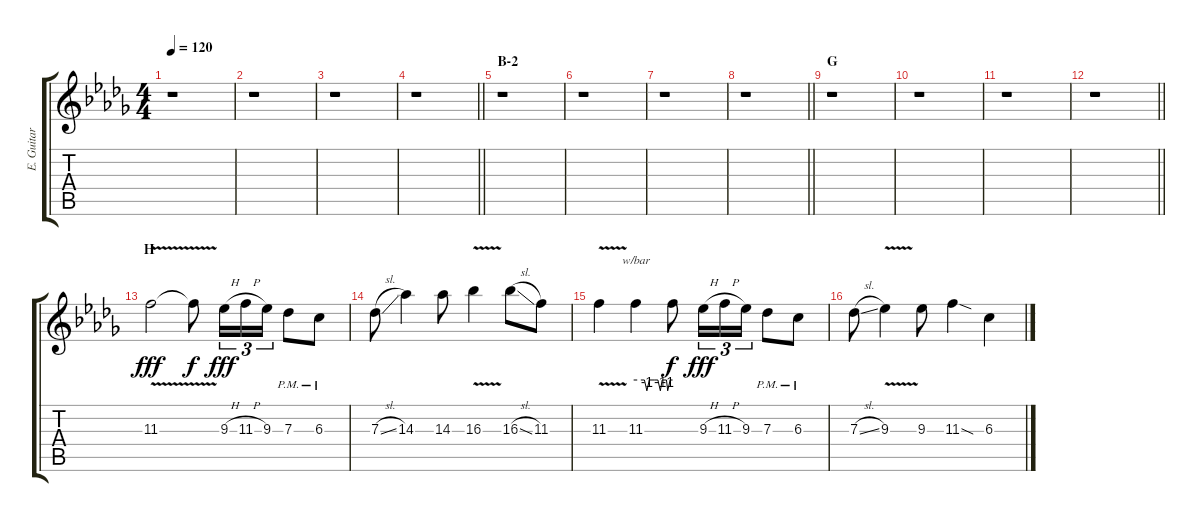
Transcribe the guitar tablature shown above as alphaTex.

\track ("E. Guitar III" "E. Guitar ") {instrument overdrivenguitar}
\staff {score tabs}
\tuning (Eb4 Bb3 Gb3 Db3 Ab2 Db2) {hide}
\ts (4 4)
\tempo 120
\clef g2
\ks db
r.1{dy fff} |
r.1 |
r.1 |
\barLineRight lightlight
r.1 |
\section ("" "B-2")
r.1 |
r.1 |
r.1 |
\barLineRight lightlight
r.1 |
\section ("" "G")
r.1 |
r.1 |
r.1 |
\barLineRight lightlight
r.1 |
\section ("" "H")
11.3{v}.2 11.3{t}.8{dy f} 9.3{h}.16{tu (3 2) dy fff} 11.3{h}.16{tu (3 2)} 9.3.16{tu (3 2)} 7.3{pm}.8 6.3{pm}.8 |
7.3{sl}.8 14.3.4 14.3.8 16.3{v}.4 16.3{sl}.8 11.3.8 |
11.3{v}.4 11.3.4{tbe (custom default 0 0 14 0 18 -4 22 0 30 0 36 0 40 -4 43 0 50 0 52 -4 56 0 60 0)} 11.3{t}.8{dy f} 9.3{h}.16{tu (3 2) dy fff} 11.3{h}.16{tu (3 2)} 9.3.16{tu (3 2)} 7.3{pm}.8 6.3{pm}.8 |
7.3{sl}.8 9.3{v}.4 9.3.8 11.3{sod}.4 6.3.4
